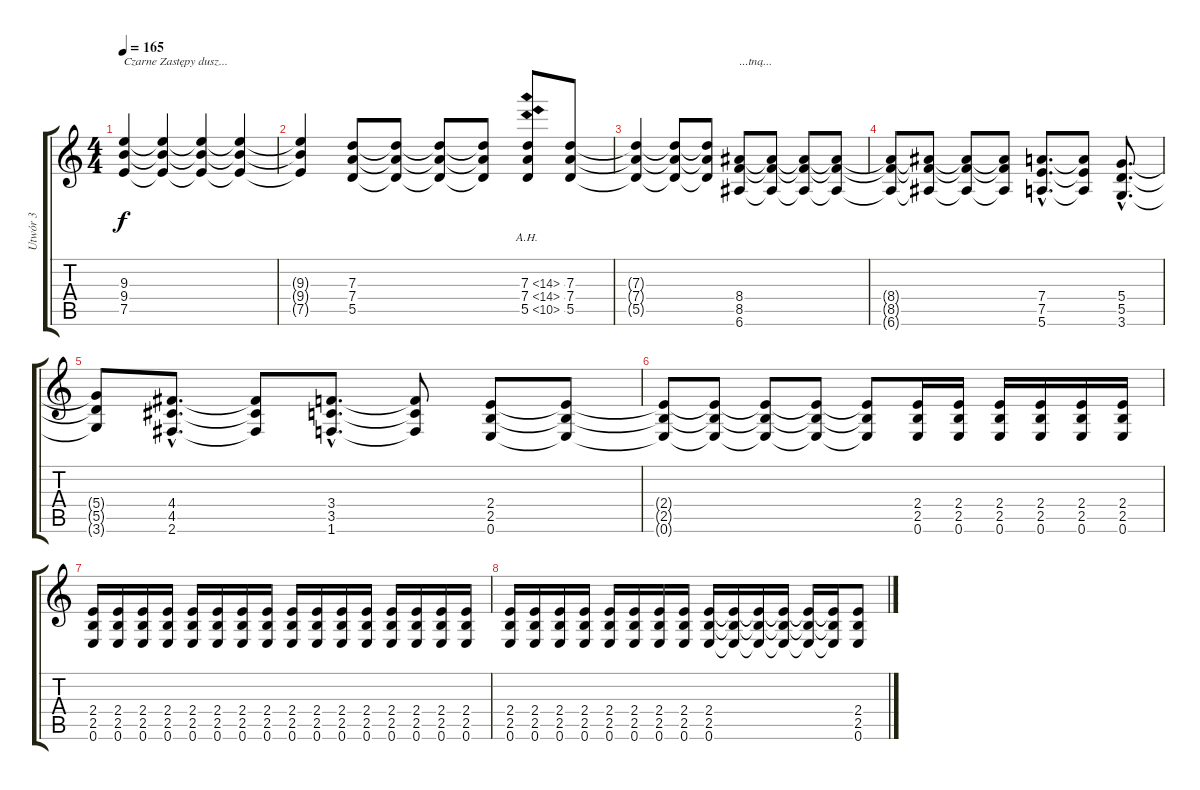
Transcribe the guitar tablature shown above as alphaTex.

\track ("Utwór 3" "Utwór 3") {instrument distortionguitar}
\staff {score tabs}
\tuning (E4 B3 G3 D3 A2 E2) {hide}
\ts (4 4)
\tempo 165
\clef g2
\ks c
(9.3 9.4 7.5).4{txt "Czarne Zastępy dusz..." dy f} (9.3{t} 9.4{t} 7.5{t}).4 (9.3{t} 9.4{t} 7.5{t}).4 (9.3{t} 9.4{t} 7.5{t}).4 |
(9.3{t} 9.4{t} 7.5{t}).4 (7.3 7.4 5.5).8 (7.3{t} 7.4{t} 5.5{t}).8 (7.3{t} 7.4{t} 5.5{t}).8 (7.3{t} 7.4{t} 5.5{t}).8 (7.3{ah 7} 7.4{ah 7} 5.5{ah 5}).8 (7.3 7.4 5.5).8 |
(7.3{t} 7.4{t} 5.5{t}).4 (7.3{t} 7.4{t} 5.5{t}).8 (7.3{t} 7.4{t} 5.5{t}).8 (8.4 8.5 6.6).8{txt "...tną..."} (8.4{t} 8.5{t} 6.6{t}).8 (8.4{t} 8.5{t} 6.6{t}).8 (8.4{t} 8.5{t} 6.6{t}).8 |
(8.4{t} 8.5{t} 6.6{t}).8 (8.4{t} 8.5{t} 6.6{t}).8 (8.4{t} 8.5{t} 6.6{t}).8 (8.4{t} 8.5{t} 6.6{t}).8 (7.4{hac} 7.5{hac} 5.6{hac}).8{d} (7.4{t} 7.5{t} 5.6{t}).8 (5.4{hac} 5.5{hac} 3.6{hac}).8{d} |
(5.4{t} 5.5{t} 3.6{t}).8 (4.4{hac} 4.5{hac} 2.6{hac}).8{d} (4.4{t} 4.5{t} 2.6{t}).8 (3.4{hac} 3.5{hac} 1.6{hac}).8{d} (3.4{t} 3.5{t} 1.6{t}).8 (2.4 2.5 0.6).8 (2.4{t} 2.5{t} 0.6{t}).8 |
(2.4{t} 2.5{t} 0.6{t}).8 (2.4{t} 2.5{t} 0.6{t}).8 (2.4{t} 2.5{t} 0.6{t}).8 (2.4{t} 2.5{t} 0.6{t}).8 (2.4{t} 2.5{t} 0.6{t}).8 (2.4 2.5 0.6).16 (2.4 2.5 0.6).16 (2.4 2.5 0.6).16 (2.4 2.5 0.6).16 (2.4 2.5 0.6).16 (2.4 2.5 0.6).16 |
(2.4 2.5 0.6).16 (2.4 2.5 0.6).16 (2.4 2.5 0.6).16 (2.4 2.5 0.6).16 (2.4 2.5 0.6).16 (2.4 2.5 0.6).16 (2.4 2.5 0.6).16 (2.4 2.5 0.6).16 (2.4 2.5 0.6).16 (2.4 2.5 0.6).16 (2.4 2.5 0.6).16 (2.4 2.5 0.6).16 (2.4 2.5 0.6).16 (2.4 2.5 0.6).16 (2.4 2.5 0.6).16 (2.4 2.5 0.6).16 |
(2.4 2.5 0.6).16 (2.4 2.5 0.6).16 (2.4 2.5 0.6).16 (2.4 2.5 0.6).16 (2.4 2.5 0.6).16 (2.4 2.5 0.6).16 (2.4 2.5 0.6).16 (2.4 2.5 0.6).16 (2.4 2.5 0.6).16 (2.4{t} 2.5{t} 0.6{t}).16 (2.4{t} 2.5{t} 0.6{t}).16 (2.4{t} 2.5{t} 0.6{t}).16 (2.4{t} 2.5{t} 0.6{t}).16 (2.4{t} 2.5{t} 0.6{t}).16 (2.4 2.5 0.6).8
